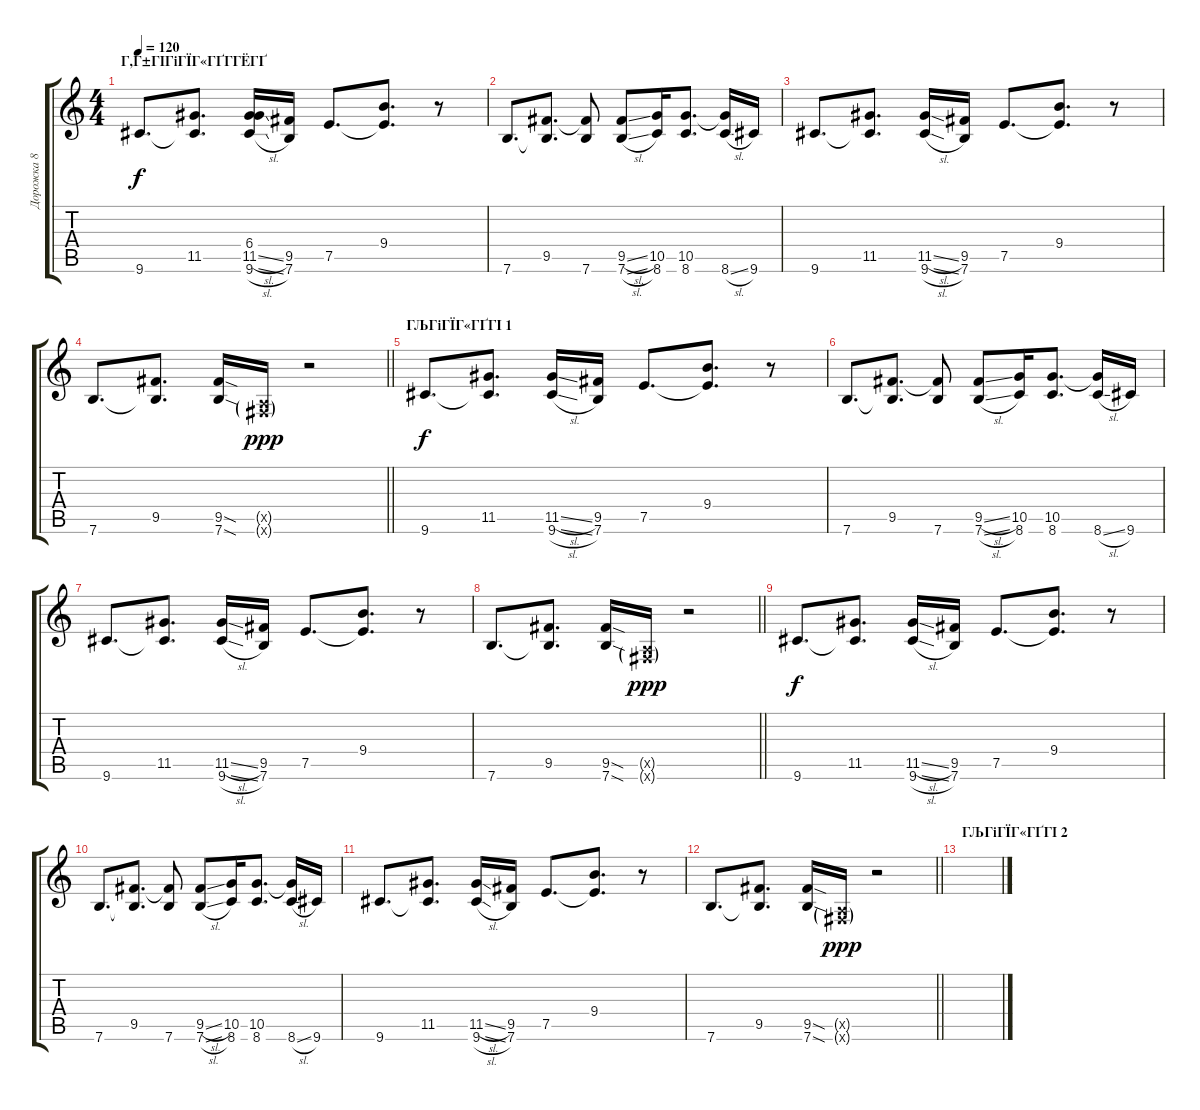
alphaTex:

\track ("Дорожка 8" "Дорожка 8") {instrument electricguitarclean}
\staff {score tabs}
\tuning (E4 B3 G3 D3 A2 E2) {hide}
\ts (4 4)
\section ("" "Г‚Г±ГІГіГЇГ«ГҐГ­ГЁГҐ")
\tempo 120
\clef g2
\ks c
9.6.8{d dy f instrument electricguitarclean} (11.5 9.6{t}).8{d} (6.4 11.5{sl} 9.6{sl}).16 (9.5 7.6).16 7.5.8{d} (9.4 7.5{t}).8{d} r.8 |
7.6.8{d} (9.5 7.6{t}).8{d} (9.5{t} 7.6).8 (9.5{sl} 7.6{sl}).8 (10.5 8.6).16 (10.5 8.6).8{d} (10.5{t} 8.6{sl}).16 9.6.16 |
9.6.8{d} (11.5 9.6{t}).8{d} (11.5{sl} 9.6{sl}).16 (9.5 7.6).16 7.5.8{d} (9.4 7.5{t}).8{d} r.8 |
\barLineRight lightlight
7.6.8{d} (9.5 7.6{t}).8{d} (9.5{sod} 7.6{sod}).16 (0.5{g x} 2.6{g x}).16{dy ppp} r.2 |
\section ("" "ГЉГіГЇГ«ГҐГІ 1")
9.6.8{d dy f} (11.5 9.6{t}).8{d} (11.5{sl} 9.6{sl}).16 (9.5 7.6).16 7.5.8{d} (9.4 7.5{t}).8{d} r.8 |
7.6.8{d} (9.5 7.6{t}).8{d} (9.5{t} 7.6).8 (9.5{sl} 7.6{sl}).8 (10.5 8.6).16 (10.5 8.6).8{d} (10.5{t} 8.6{sl}).16 9.6.16 |
9.6.8{d} (11.5 9.6{t}).8{d} (11.5{sl} 9.6{sl}).16 (9.5 7.6).16 7.5.8{d} (9.4 7.5{t}).8{d} r.8 |
\barLineRight lightlight
7.6.8{d} (9.5 7.6{t}).8{d} (9.5{sod} 7.6{sod}).16 (0.5{g x} 2.6{g x}).16{dy ppp} r.2 |
9.6.8{d dy f} (11.5 9.6{t}).8{d} (11.5{sl} 9.6{sl}).16 (9.5 7.6).16 7.5.8{d} (9.4 7.5{t}).8{d} r.8 |
7.6.8{d} (9.5 7.6{t}).8{d} (9.5{t} 7.6).8 (9.5{sl} 7.6{sl}).8 (10.5 8.6).16 (10.5 8.6).8{d} (10.5{t} 8.6{sl}).16 9.6.16 |
9.6.8{d} (11.5 9.6{t}).8{d} (11.5{sl} 9.6{sl}).16 (9.5 7.6).16 7.5.8{d} (9.4 7.5{t}).8{d} r.8 |
\barLineRight lightlight
7.6.8{d} (9.5 7.6{t}).8{d} (9.5{sod} 7.6{sod}).16 (0.5{g x} 2.6{g x}).16{dy ppp} r.2 |
\section ("" "ГЉГіГЇГ«ГҐГІ 2")
